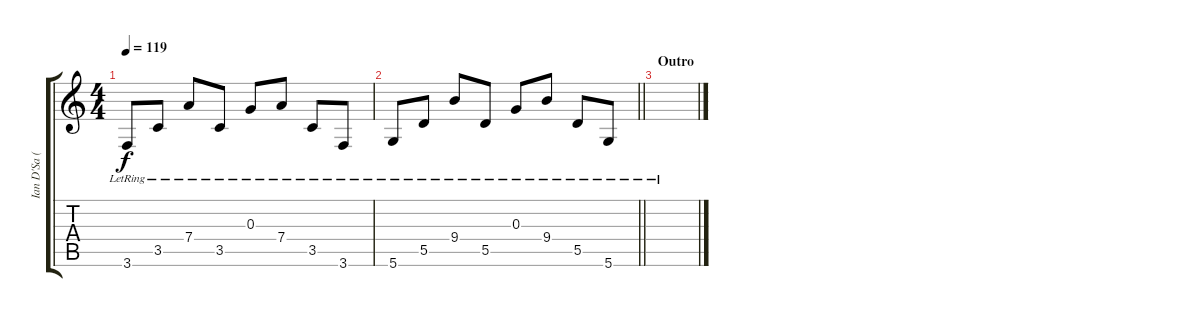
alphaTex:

\track ("Ian D'Sa (Guitar 2)" "Ian D'Sa (") {instrument electricguitarclean}
\staff {score tabs}
\tuning (E4 B3 G3 D3 A2 D2) {hide}
\ts (4 4)
\tempo 119
\clef g2
\ks c
3.6{lr}.8{dy f} 3.5{lr}.8 7.4{lr}.8 3.5{lr}.8 0.3{lr}.8 7.4{lr}.8 3.5{lr}.8 3.6{lr}.8 |
\barLineRight lightlight
5.6{lr}.8 5.5{lr}.8 9.4{lr}.8 5.5{lr}.8 0.3{lr}.8 9.4{lr}.8 5.5{lr}.8 5.6{lr}.8 |
\section ("" "Outro")
